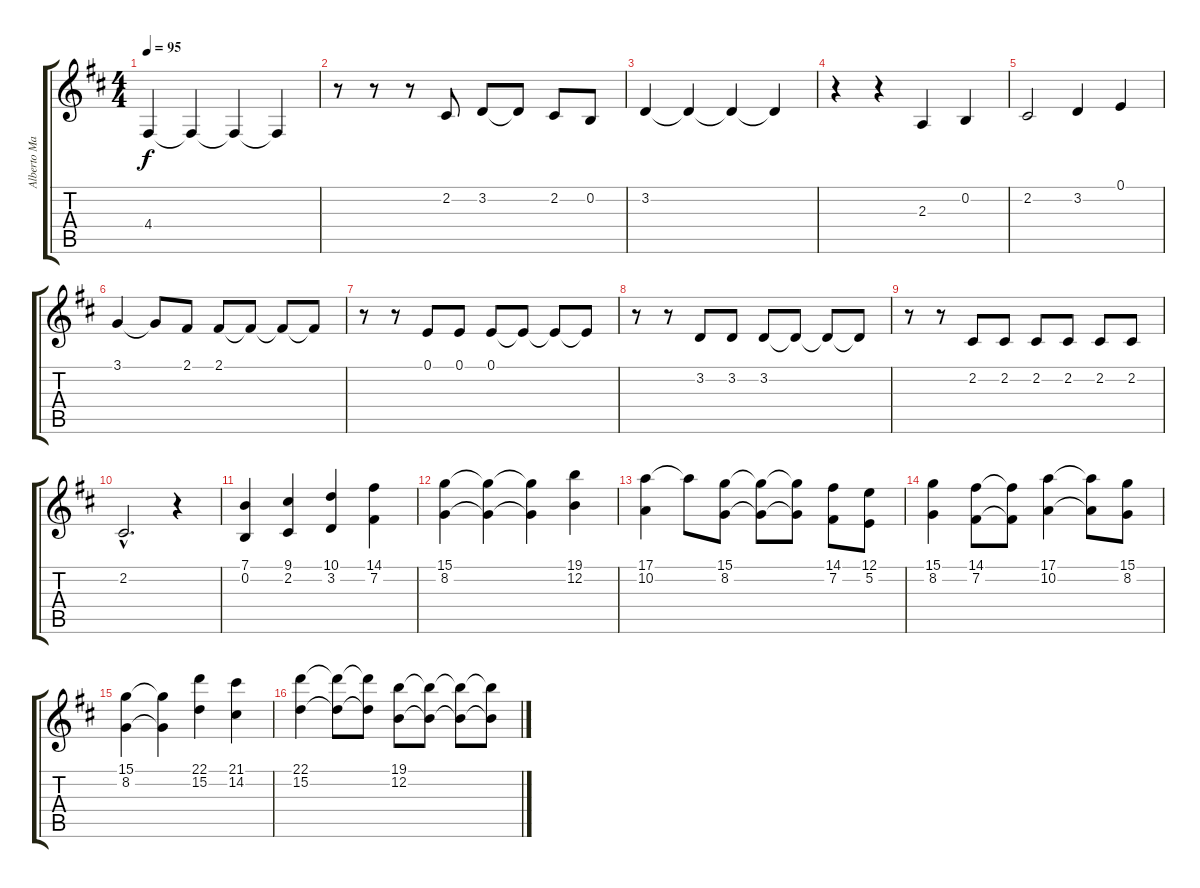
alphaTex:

\track ("Alberto Maroto - Back Vocal" "Alberto Ma") {instrument choiraahs}
\staff {score tabs}
\tuning (E4 B3 G3 D3 A2 E2) {hide}
\ts (4 4)
\tempo 95
\clef g2
\ks bminor
4.4.4{dy f} 4.4{t}.4 4.4{t}.4 4.4{t}.4 |
r.8 r.8 r.8 2.2.8 3.2.8 3.2{t}.8 2.2.8 0.2.8 |
3.2.4 3.2{t}.4 3.2{t}.4 3.2{t}.4 |
r.4 r.4 2.3.4 0.2.4 |
2.2.2 3.2.4 0.1.4 |
3.1.4 3.1{t}.8 2.1.8 2.1.8 2.1{t}.8 2.1{t}.8 2.1{t}.8 |
r.8 r.8 0.1.8 0.1.8 0.1.8 0.1{t}.8 0.1{t}.8 0.1{t}.8 |
r.8 r.8 3.2.8 3.2.8 3.2.8 3.2{t}.8 3.2{t}.8 3.2{t}.8 |
r.8 r.8 2.2.8 2.2.8 2.2.8 2.2.8 2.2.8 2.2.8 |
2.2{hac}.2{d} r.4 |
(7.1 0.2).4 (9.1 2.2).4 (10.1 3.2).4 (14.1 7.2).4 |
(15.1 8.2).4 (15.1{t} 8.2{t}).4 (15.1{t} 8.2{t}).4 (19.1 12.2).4 |
(17.1 10.2).4 17.1{t}.8 (15.1 8.2).8 (15.1{t} 8.2{t}).8 (15.1{t} 8.2{t}).8 (14.1 7.2).8 (12.1 5.2).8 |
(15.1 8.2).4 (14.1 7.2).8 (14.1{t} 7.2{t}).8 (17.1 10.2).4 (17.1{t} 10.2{t}).8 (15.1 8.2).8 |
(15.1 8.2).4 (15.1{t} 8.2{t}).4 (22.1 15.2).4 (21.1 14.2).4 |
(22.1 15.2).4 (22.1{t} 15.2{t}).8 (22.1{t} 15.2{t}).8 (19.1 12.2).8 (19.1{t} 12.2{t}).8 (19.1{t} 12.2{t}).8 (19.1{t} 12.2{t}).8
